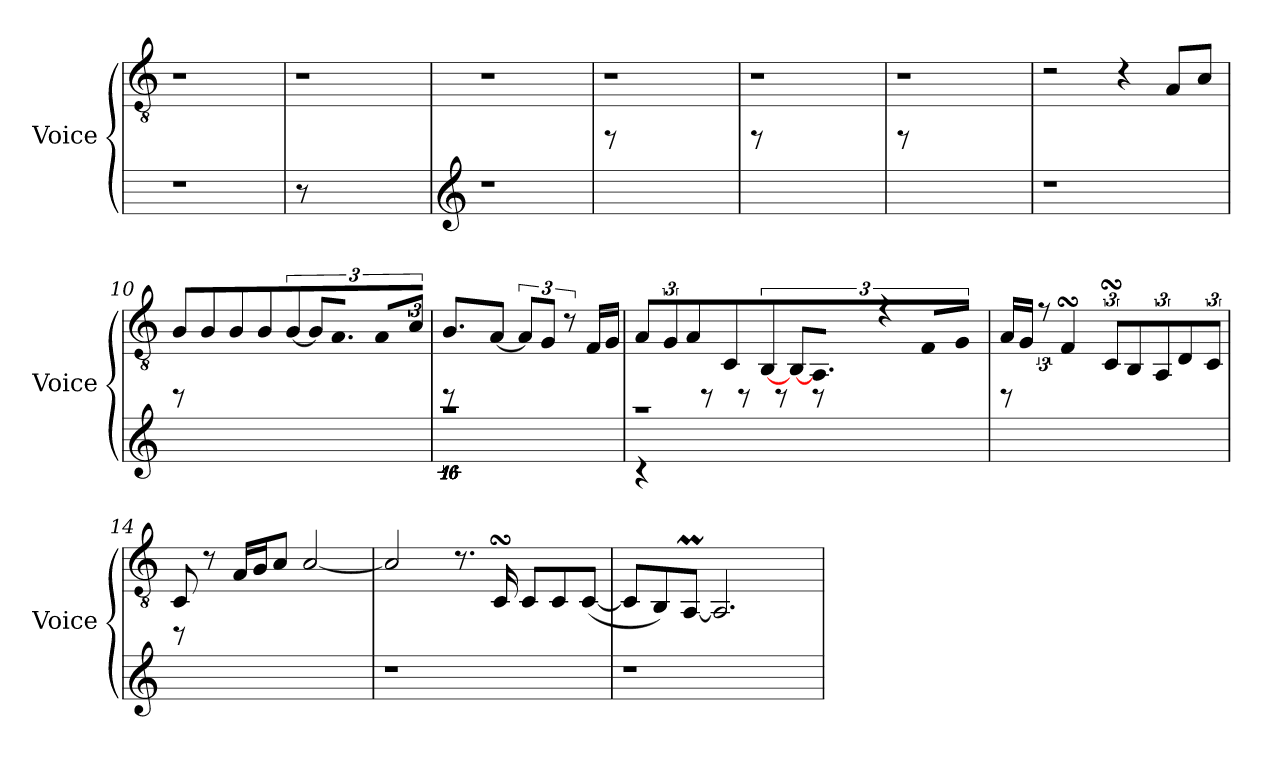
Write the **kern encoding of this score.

**kern	**kern
*part2	*part1
*staff2	*staff1
*I"Voice	*I"Voice
*I'Voice	*I'Voice
*	*clefGv3
=1	=1
1r	1r
=2	=2
1r	1r
=3	=3
8r	1r
2..ryy	.
!!LO:LB:g=z
=4	=4
*clefG2	*
1r	1r
=5	=5
1r	1r
=6	=6
8rddd	1r
2..ryy	.
=7	=7
8rddd	1r
2..ryy	.
=8	=8
8rddd	1r
2..ryy	.
!!LO:LB:g=z
=9	=9
1r	2rB
.	4rB
.	8F/L
.	8A/J
=10	=10
8rccc	8G/L
2...ryy	8G/
.	8G/
.	8G/
.	[<12G/J
.	12G/L]
.	8.F/J
.	8F/L
.	12A/J
=11	=11
*^	*
*	*^	*
*	*	*^	*
8rccc	16%11rbb	16%11rbb	16%11rbb	8.G/L
2ryy	.	.	.	.
.	.	.	.	[<8F/J
.	.	.	.	12F/L]
.	.	.	.	12E/J
.	.	.	.	12rB
.	.	.	.	16D/LL
16ryy	.	.	.	16E/JJ
*	*v	*v	*v	*
!!LO:LB:g=z
=12	=12	=12
1rbb	4rc	8F/L
.	.	12E/
.	.	8F/
.	8rccc	.
.	.	8AA/
.	8rccc	.
.	.	[<12GG/J
.	8rccc	.
.	.	[12GG/L
.	8rccc	8.FF/J
.	16ryy	.
.	4ryy	8rc
.	.	16D/LL
16ryy	.	16E/JJ
*v	*v	*
=13	=13
8rccc	16F/LL
.	16E/JJ
6%5ryy	12rc
.	4DsSSS/
.	12AAsSSS/L
.	8GG/
.	12FF/
.	8BB/
.	12AA/J
!!LO:LB:g=z
=14	=14
8rccc	8AA/
2..ryy	8rB
.	16F/LL
.	16G/J
.	8A/J
.	[<2A/
=15	=15
1r	2A/]
.	8.rB
.	16AAsSSS/
.	8AA/L
.	8AA/
8ryy	(<[<8AA/J
=16	=16
1r	8AA/L]
.	8GG/)
.	[<8FFM/J
.	2.FF/]
8ryy	.
=	=
*-	*-
